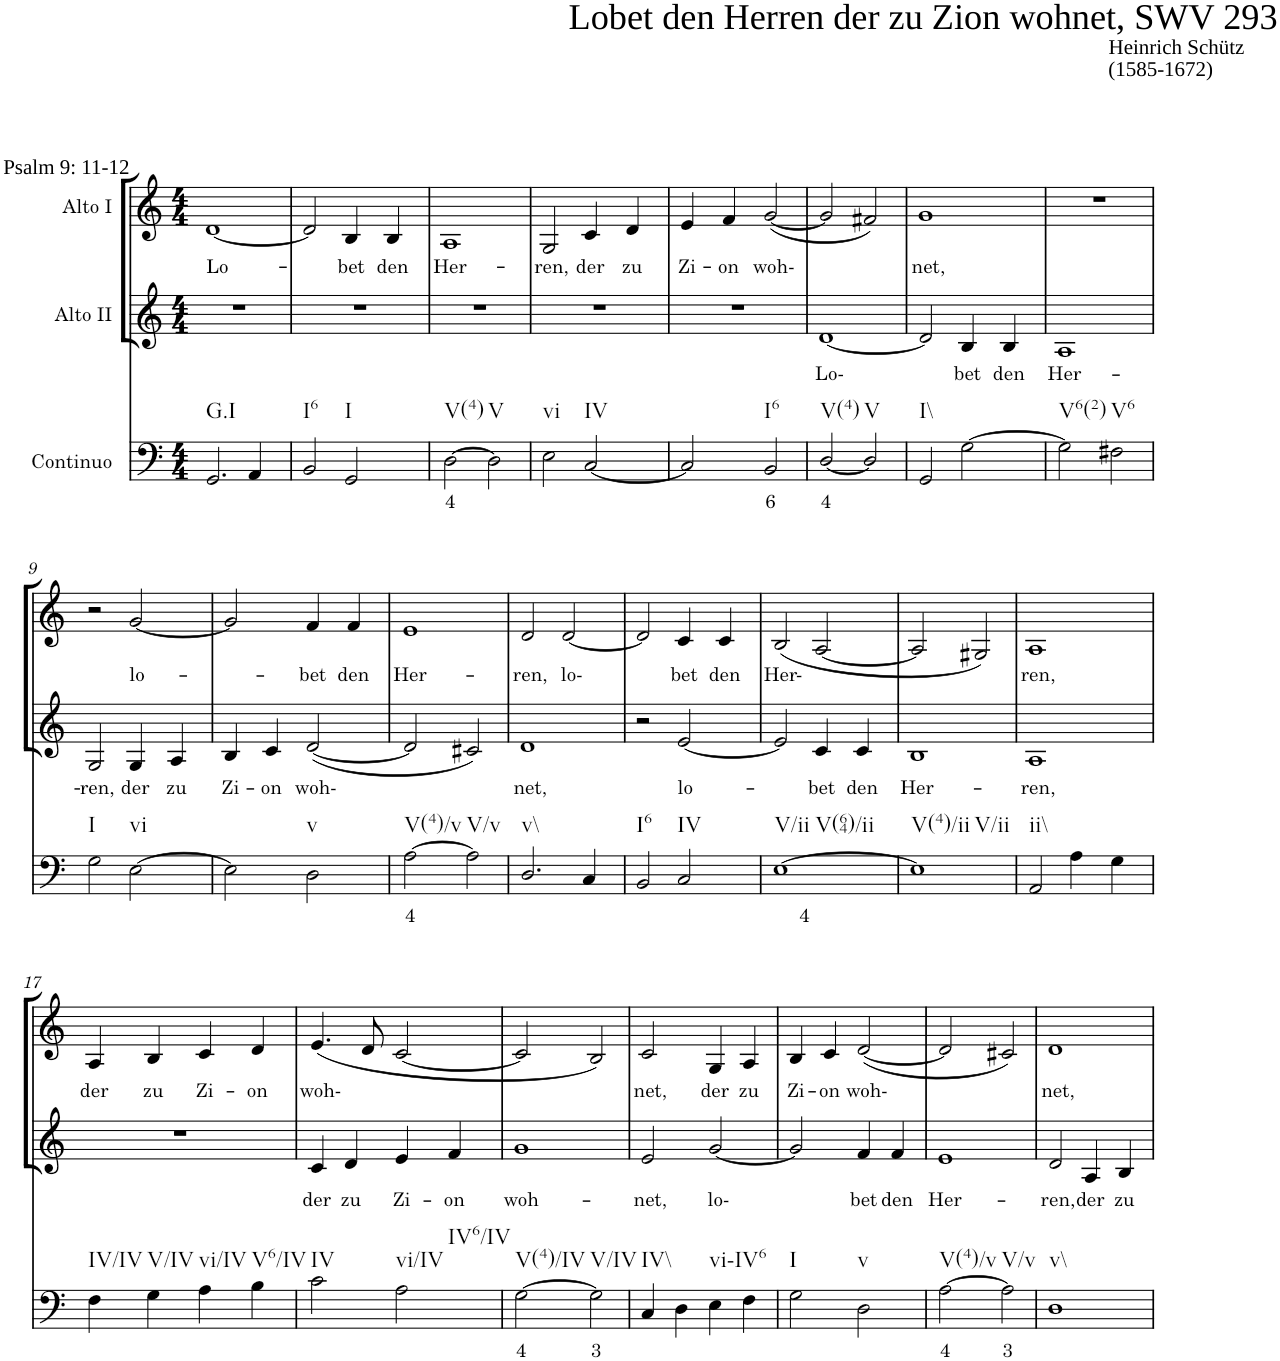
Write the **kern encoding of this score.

**kern	**text	**kern	**text	**kern	**text
*part3	*part3	*part2	*part2	*part1	*part1
*staff3	*staff3	*staff2	*staff2	*staff1	*staff1
*I"Continuo	*	*I"Alto II	*	*I"Alto I	*
*clefF4	*	*clefG2	*	*clefG2	*
*k[]	*	*k[]	*	*k[]	*
*M4/4	*	*M4/4	*	*M4/4	*
=1	=1	=1	=1	=1	=1
!	!	!	!	!LO:TX:a:t=Heinrich Schütz	!
!	!	!	!	!LO:TX:a:t=(1585-1672)	!
!	!	!	!	!LO:TX:a:t=Lobet den Herren der zu Zion wohnet, SWV 293	!
!	!	!	!	!LO:TX:a:t=Psalm 9&colon; 11-12	!
!LO:TX:b:t=G.I	!	!	!	!	!
!	!	!	!	!	!LO:LY:b
2.GG/	.	1r	.	[1d	Lo-
4AA/	.	.	.	.	.
=2	=2	=2	=2	=2	=2
!LO:TX:b:t=I6	!	!	!	!	!
2BB/	.	1r	.	2d/]	.
!LO:TX:b:t=I	!	!	!	!	!
!	!	!	!	!	!LO:LY:b
2GG/	.	.	.	4B/	bet
!	!	!	!	!	!LO:LY:b
.	.	.	.	4B/	den
=3	=3	=3	=3	=3	=3
!LO:TX:b:t=V(4)	!	!	!	!	!
!	!LO:LY:b	!	!	!	!LO:LY:b
[2D\	4	1r	.	1A	Her-
!LO:TX:b:t=V	!	!	!	!	!
2D\]	.	.	.	.	.
=4	=4	=4	=4	=4	=4
!LO:TX:b:t=vi	!	!	!	!	!
!	!	!	!	!	!LO:LY:b
2E\	.	1r	.	2G/	ren,
!LO:TX:b:t=IV	!	!	!	!	!
!	!	!	!	!	!LO:LY:b
[2C/	.	.	.	4c/	der
!	!	!	!	!	!LO:LY:b
.	.	.	.	4d/	zu
=5	=5	=5	=5	=5	=5
!	!	!	!	!	!LO:LY:b
2C/]	.	1r	.	4e/	Zi-
!	!	!	!	!	!LO:LY:b
.	.	.	.	4f/	on
!LO:TX:b:t=I6	!	!	!	!	!
!	!LO:LY:b	!	!	!	!LO:LY:b
2BB/	6	.	.	([2g/	woh-
=6	=6	=6	=6	=6	=6
!LO:TX:b:t=V(4)	!	!	!	!	!
!	!LO:LY:b	!	!LO:LY:b	!	!
[2D/	4	[1d	Lo-	2g/]	.
!LO:TX:b:t=V	!	!	!	!	!
2D/]	.	.	.	2f#X/)	.
=7	=7	=7	=7	=7	=7
!LO:TX:b:t=I\\	!	!	!	!	!
!	!	!	!	!	!LO:LY:b
2GG/	.	2d/]	.	1g	net,
!	!	!	!LO:LY:b	!	!
[2G\	.	4B/	bet	.	.
!	!	!	!LO:LY:b	!	!
.	.	4B/	den	.	.
=8	=8	=8	=8	=8	=8
!LO:TX:b:t=V6(2)	!	!	!	!	!
!	!	!	!LO:LY:b	!	!
2G\]	.	1A	Her-	1r	.
!LO:TX:b:t=V6	!	!	!	!	!
2F#X\	.	.	.	.	.
!!LO:LB:g=z
=9	=9	=9	=9	=9	=9
!LO:TX:b:t=I	!	!	!	!	!
!	!	!	!LO:LY:b	!	!
2G\	.	2G/	ren,	2r	.
!LO:TX:b:t=vi	!	!	!	!	!
!	!	!	!LO:LY:b	!	!LO:LY:b
[2E\	.	4G/	der	[2g/	lo-
!	!	!	!LO:LY:b	!	!
.	.	4A/	zu	.	.
=10	=10	=10	=10	=10	=10
!	!	!	!LO:LY:b	!	!
2E\]	.	4B/	Zi-	2g/]	.
!	!	!	!LO:LY:b	!	!
.	.	4c/	on	.	.
!LO:TX:b:t=v	!	!	!	!	!
!	!	!	!LO:LY:b	!	!LO:LY:b
2D\	.	([2d/	woh-	4f/	bet
!	!	!	!	!	!LO:LY:b
.	.	.	.	4f/	den
=11	=11	=11	=11	=11	=11
!LO:TX:b:t=V(4)/v	!	!	!	!	!
!	!LO:LY:b	!	!	!	!LO:LY:b
[2A\	4	2d/]	.	1e	Her-
!LO:TX:b:t=V/v	!	!	!	!	!
2A\]	.	2c#X/)	.	.	.
=12	=12	=12	=12	=12	=12
!LO:TX:b:t=v\\	!	!	!	!	!
!	!	!	!LO:LY:b	!	!LO:LY:b
2.D/	.	1d	net,	2d/	ren,
!	!	!	!	!	!LO:LY:b
.	.	.	.	[2d/	lo-
4C/	.	.	.	.	.
=13	=13	=13	=13	=13	=13
!LO:TX:b:t=I6	!	!	!	!	!
2BB/	.	2r	.	2d/]	.
!LO:TX:b:t=IV	!	!	!	!	!
!	!	!	!LO:LY:b	!	!LO:LY:b
2C/	.	[2e/	lo-	4c/	bet
!	!	!	!	!	!LO:LY:b
.	.	.	.	4c/	den
=14	=14	=14	=14	=14	=14
!LO:TX:b:t=V/ii	!	!	!	!	!
!LO:TX:b:t=V(64)/ii	!	!	!	!	!
!	!LO:LY:b	!	!	!	!LO:LY:b
[1E	4	2e/]	.	(2B/	Her-
!	!	!	!LO:LY:b	!	!
.	.	4c/	bet	[2A/	.
!	!	!	!LO:LY:b	!	!
.	.	4c/	den	.	.
=15	=15	=15	=15	=15	=15
!LO:TX:b:t=V(4)/ii	!	!	!	!	!
!LO:TX:b:t=V/ii	!	!	!	!	!
!	!	!	!LO:LY:b	!	!
1E]	.	1B	Her-	2A/]	.
.	.	.	.	2G#X/)	.
=16	=16	=16	=16	=16	=16
!LO:TX:b:t=ii\\	!	!	!	!	!
!	!	!	!LO:LY:b	!	!LO:LY:b
2AA/	.	1A	ren,	1A	ren,
4A\	.	.	.	.	.
4G\	.	.	.	.	.
!!LO:LB:g=z
=17	=17	=17	=17	=17	=17
!LO:TX:b:t=IV/IV	!	!	!	!	!
!	!	!	!	!	!LO:LY:b
4F\	.	1r	.	4A/	der
!LO:TX:b:t=V/IV	!	!	!	!	!
!	!	!	!	!	!LO:LY:b
4G\	.	.	.	4B/	zu
!LO:TX:b:t=vi/IV	!	!	!	!	!
!	!	!	!	!	!LO:LY:b
4A\	.	.	.	4c/	Zi-
!LO:TX:b:t=V6/IV	!	!	!	!	!
!	!	!	!	!	!LO:LY:b
4B\	.	.	.	4d/	on
=18	=18	=18	=18	=18	=18
!LO:TX:b:t=IV	!	!	!	!	!
!	!	!	!LO:LY:b	!	!LO:LY:b
2c\	.	4c/	der	(4.e/	woh-
!	!	!	!LO:LY:b	!	!
.	.	4d/	zu	.	.
.	.	.	.	8d/	.
!LO:TX:b:t=vi/IV	!	!	!	!	!
!LO:TX:b:t=IV6/IV	!	!	!	!	!
!	!	!	!LO:LY:b	!	!
2A\	.	4e/	Zi-	[2c/	.
!	!	!	!LO:LY:b	!	!
.	.	4f/	on	.	.
=19	=19	=19	=19	=19	=19
!LO:TX:b:t=V(4)/IV	!	!	!	!	!
!	!LO:LY:b	!	!LO:LY:b	!	!
[2G\	4	1g	woh-	2c/]	.
!LO:TX:b:t=V/IV	!	!	!	!	!
!	!LO:LY:b	!	!	!	!
2G\]	3	.	.	2B/)	.
=20	=20	=20	=20	=20	=20
!LO:TX:b:t=IV\\	!	!	!	!	!
!	!	!	!LO:LY:b	!	!LO:LY:b
4C/	.	2e/	net,	2c/	net,
4D\	.	.	.	.	.
!LO:TX:b:t=vi-IV6	!	!	!	!	!
!	!	!	!LO:LY:b	!	!LO:LY:b
4E\	.	[2g/	lo-	4G/	der
!	!	!	!	!	!LO:LY:b
4F\	.	.	.	4A/	zu
=21	=21	=21	=21	=21	=21
!LO:TX:b:t=I	!	!	!	!	!
!	!	!	!	!	!LO:LY:b
2G\	.	2g/]	.	4B/	Zi-
!	!	!	!	!	!LO:LY:b
.	.	.	.	4c/	on
!LO:TX:b:t=v	!	!	!	!	!
!	!	!	!LO:LY:b	!	!LO:LY:b
2D\	.	4f/	bet	([2d/	woh-
!	!	!	!LO:LY:b	!	!
.	.	4f/	den	.	.
=22	=22	=22	=22	=22	=22
!LO:TX:b:t=V(4)/v	!	!	!	!	!
!	!LO:LY:b	!	!LO:LY:b	!	!
[2A\	4	1e	Her-	2d/]	.
!LO:TX:b:t=V/v	!	!	!	!	!
!	!LO:LY:b	!	!	!	!
2A\]	3	.	.	2c#X/)	.
=23	=23	=23	=23	=23	=23
!LO:TX:b:t=v\\	!	!	!	!	!
!	!	!	!LO:LY:b	!	!LO:LY:b
1D	.	2d/	ren,	1d	net,
!	!	!	!LO:LY:b	!	!
.	.	4A/	der	.	.
!	!	!	!LO:LY:b	!	!
.	.	4B/	zu	.	.
=	=	=	=	=	=
*-	*-	*-	*-	*-	*-
